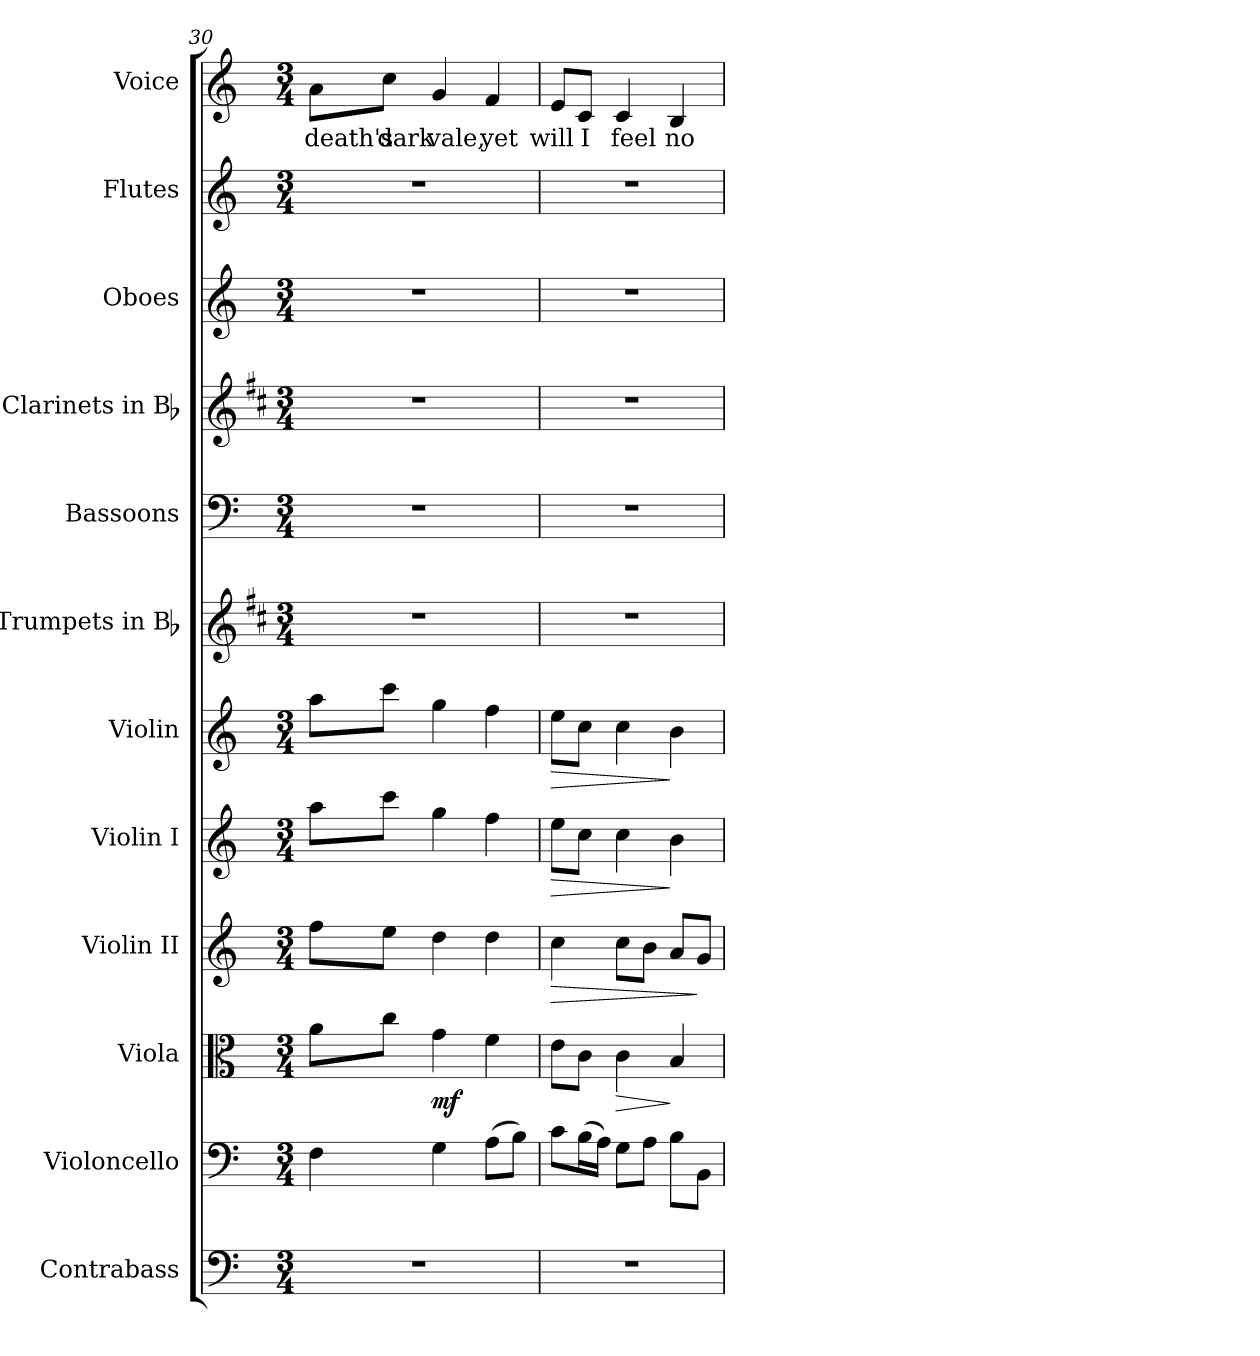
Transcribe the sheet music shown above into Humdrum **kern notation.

**kern	**kern	**kern	**dynam	**kern	**dynam	**kern	**dynam	**kern	**dynam	**kern	**kern	**kern	**kern	**kern	**kern	**text
*part12	*part11	*part10	*part10	*part9	*part9	*part8	*part8	*part7	*part7	*part6	*part5	*part4	*part3	*part2	*part1	*part1
*staff12	*staff11	*staff10	*staff10	*staff9	*staff9	*staff8	*staff8	*staff7	*staff7	*staff6	*staff5	*staff4	*staff3	*staff2	*staff1	*staff1
*I"Contrabass	*I"Violoncello	*I"Viola	*	*I"Violin II	*	*I"Violin I	*	*I"Violin	*	*I"Trumpets in Bb	*I"Bassoons	*I"Clarinets in Bb	*I"Oboes	*I"Flutes	*I"Voice	*
*I'Cb.	*I'Vc.	*I'Vla.	*	*I'Vln. II	*	*I'Vln. I	*	*I'Vln.	*	*I'Tpt.	*I'Bsn.	*I'Cl.	*I'Ob.	*I'Fl.	*I'Voice	*
*clefF4	*clefF4	*clefC3	*	*clefG2	*	*clefG2	*	*clefG2	*	*clefG2	*clefF4	*clefG2	*clefG2	*clefG2	*clefG2	*
*ITrd7c12	*	*	*	*	*	*	*	*	*	*ITrd1c2	*	*ITrd1c2	*	*	*	*
*k[]	*k[]	*k[]	*	*k[]	*	*k[]	*	*k[]	*	*k[]	*k[]	*k[]	*k[]	*k[]	*k[]	*
*C:	*C:	*C:	*	*C:	*	*C:	*	*C:	*	*C:	*C:	*C:	*C:	*C:	*C:	*
*M3/4	*M3/4	*M3/4	*	*M3/4	*	*M3/4	*	*M3/4	*	*M3/4	*M3/4	*M3/4	*M3/4	*M3/4	*M3/4	*
=30	=30	=30	=30	=30	=30	=30	=30	=30	=30	=30	=30	=30	=30	=30	=30	=30
!LO:N:vis=1	!	!	!	!	!	!	!	!	!	!LO:N:vis=1	!LO:N:vis=1	!LO:N:vis=1	!LO:N:vis=1	!LO:N:vis=1	!	!
!	!	!	!	!	!	!	!	!	!	!	!	!	!	!	!	!LO:LY:b:color=#000000
2.r	4Fi\	8ai\L	.	8ffi\L	.	8aai\L	.	8aai\L	.	2.r	2.r	2.r	2.r	2.r	8ai\L	death's
!	!	!	!	!	!	!	!	!	!	!	!	!	!	!	!	!LO:LY:b:color=#000000
.	.	8cci\J	.	8eei\J	.	8ccci\J	.	8ccci\J	.	.	.	.	.	.	8cci\J	dark
!	!	!	!	!	!	!	!	!	!	!	!	!	!	!	!	!LO:LY:b:color=#000000
.	4Gi\	4gi\	mf	4ddi\	.	4ggi\	.	4ggi\	.	.	.	.	.	.	4gi/	vale,
!	!	!	!	!	!	!	!	!	!	!	!	!	!	!	!	!LO:LY:b:color=#000000
.	(8Ai\L	4fi\	.	4ddi\	.	4ffi\	.	4ffi\	.	.	.	.	.	.	4fi/	yet
.	8Bi\J)	.	.	.	.	.	.	.	.	.	.	.	.	.	.	.
=31	=31	=31	=31	=31	=31	=31	=31	=31	=31	=31	=31	=31	=31	=31	=31	=31
!LO:N:vis=1	!	!	!	!	!LO:HP:b	!	!LO:HP:b	!	!LO:HP:b	!LO:N:vis=1	!LO:N:vis=1	!LO:N:vis=1	!LO:N:vis=1	!LO:N:vis=1	!	!
!	!	!	!	!	!	!	!	!	!	!	!	!	!	!	!	!LO:LY:b:color=#000000
2.r	8ci\L	8ei\L	.	4cci\	>	8eei\L	>	8eei\L	>	2.r	2.r	2.r	2.r	2.r	8ei/L	will
!	!	!	!	!	!	!	!	!	!	!	!	!	!	!	!	!LO:LY:b:color=#000000
.	(16Bi\L	8ci\J	.	.	.	8cci\J	.	8cci\J	.	.	.	.	.	.	8ci/J	I
.	16Ai\JJ)	.	.	.	.	.	.	.	.	.	.	.	.	.	.	.
!	!	!	!LO:HP:b	!	!	!	!	!	!	!	!	!	!	!	!	!
!	!	!	!	!	!	!	!	!	!	!	!	!	!	!	!	!LO:LY:b:color=#000000
.	8Gi\L	4ci\	>	8cci\L	.	4cci\	.	4cci\	.	.	.	.	.	.	4ci/	feel
.	8Ai\J	.	.	8bi\J	.	.	.	.	.	.	.	.	.	.	.	.
!	!	!	!	!	!	!	!	!	!	!	!	!	!	!	!	!LO:LY:b:color=#000000
.	8Bi\L	4Bi/	]	8ai/L	.	4bi\	]	4bi\	]	.	.	.	.	.	4Bi/	no
.	8BBi\J	.	.	8gi/J	]	.	.	.	.	.	.	.	.	.	.	.
=	=	=	=	=	=	=	=	=	=	=	=	=	=	=	=	=
*-	*-	*-	*-	*-	*-	*-	*-	*-	*-	*-	*-	*-	*-	*-	*-	*-
